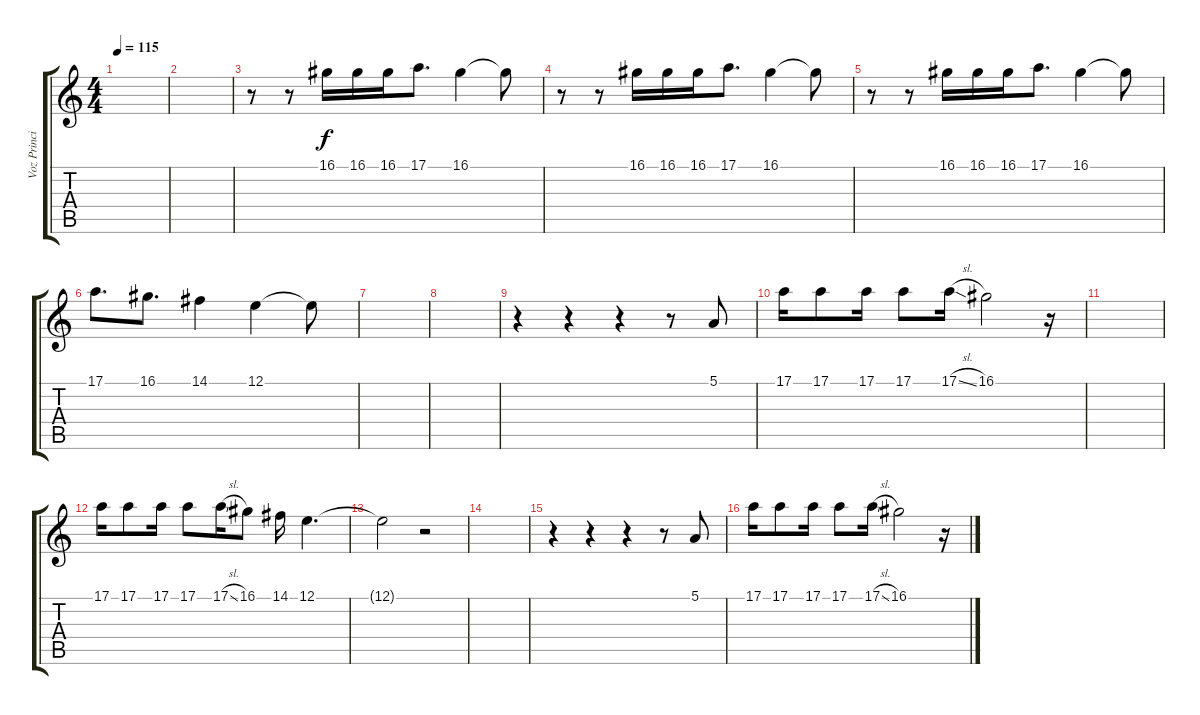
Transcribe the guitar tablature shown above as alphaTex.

\track ("Voz Principal" "Voz Princi") {instrument violin}
\staff {score tabs}
\tuning (E4 B3 G3 D3 A2 E2) {hide}
\ts (4 4)
\tempo 115
\clef g2
\ks c
|
|
r.8 r.8 16.1.16 16.1.16 16.1.16 17.1.8{d} 16.1.4 16.1{t}.8 |
r.8 r.8 16.1.16 16.1.16 16.1.16 17.1.8{d} 16.1.4 16.1{t}.8 |
r.8 r.8 16.1.16 16.1.16 16.1.16 17.1.8{d} 16.1.4 16.1{t}.8 |
17.1.8{d} 16.1.8{d} 14.1.4 12.1.4 12.1{t}.8 |
|
|
r.4 r.4 r.4 r.8 5.1.8 |
17.1.16 17.1.8 17.1.16 17.1.8 17.1{sl}.16 16.1.2 r.16 |
|
17.1.16 17.1.8 17.1.16 17.1.8 17.1{sl}.16 16.1.8 14.1.16 12.1.4{d} |
12.1{t}.2 r.2 |
|
r.4 r.4 r.4 r.8 5.1.8 |
17.1.16 17.1.8 17.1.16 17.1.8 17.1{sl}.16 16.1.2 r.16
